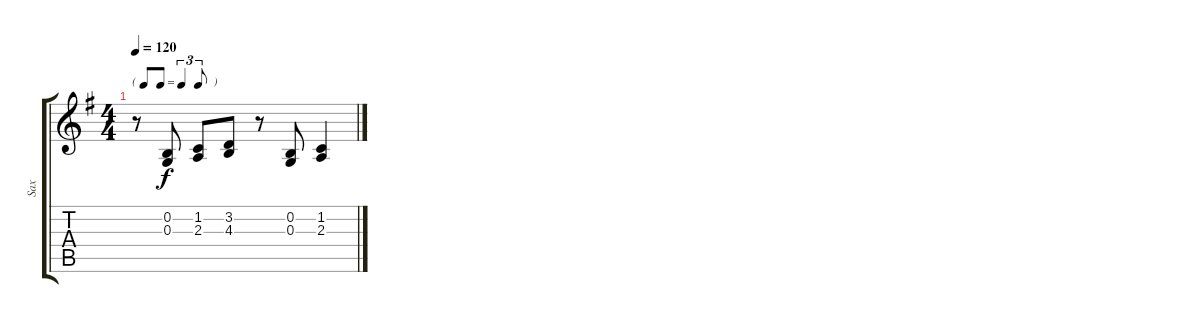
\track ("Sax" "Sax") {instrument tenorsax}
\staff {score tabs}
\tuning (E4 B3 G3 D3 A2 E2) {hide}
\ts (4 4)
\tf triplet8th
\tempo 120
\clef g2
\ks g
r.8{dy f} (0.2 0.3).8 (1.2 2.3).8 (3.2 4.3).8 r.8 (0.2 0.3).8 (1.2 2.3).4
